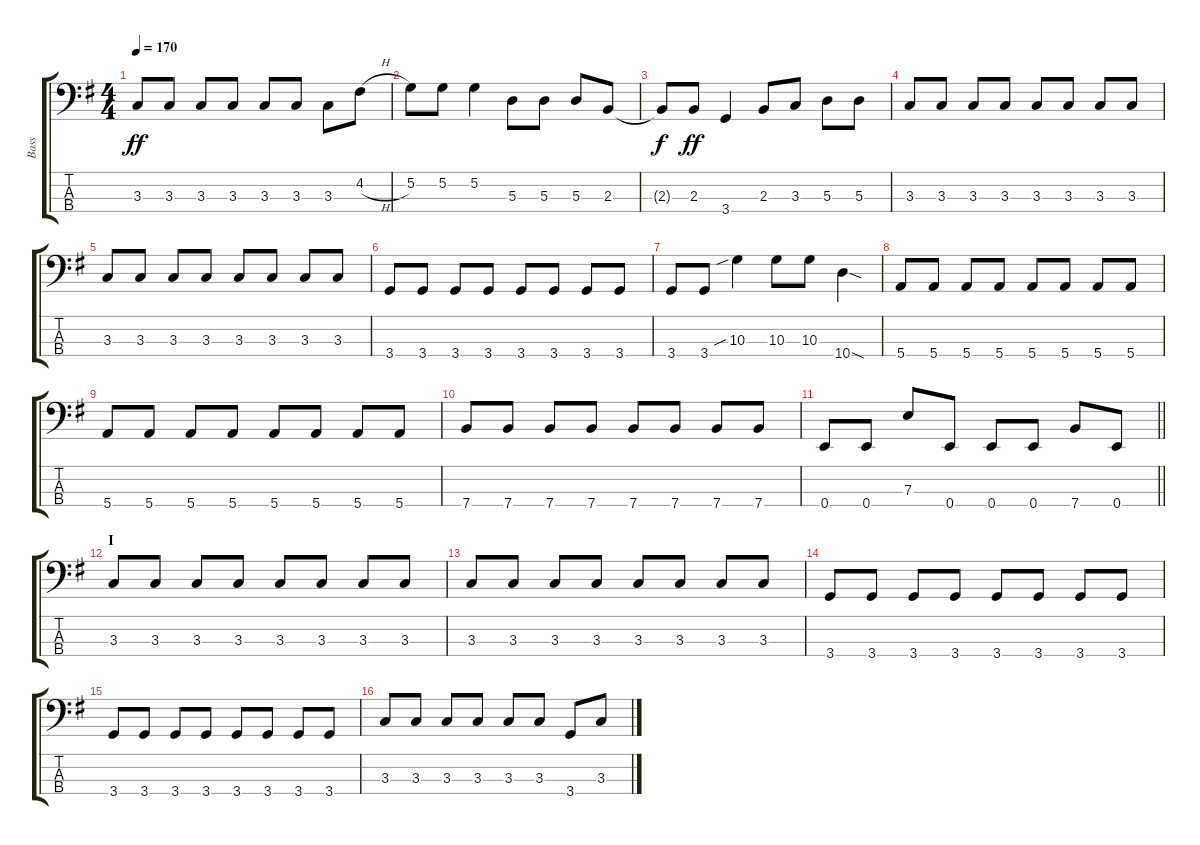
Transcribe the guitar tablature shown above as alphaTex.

\track ("Bass" "Bass") {instrument electricbasspick}
\staff {score tabs}
\tuning (G2 D2 A1 E1) {hide}
\ts (4 4)
\tempo 170
\clef f4
\ks g
3.3.8{dy ff} 3.3.8 3.3.8 3.3.8 3.3.8 3.3.8 3.3.8 4.2{h}.8 |
5.2.8 5.2.8 5.2.4 5.3.8 5.3.8 5.3.8 2.3.8 |
2.3{t}.8{dy f} 2.3.8{dy ff} 3.4.4 2.3.8 3.3.8 5.3.8 5.3.8 |
3.3.8 3.3.8 3.3.8 3.3.8 3.3.8 3.3.8 3.3.8 3.3.8 |
3.3.8 3.3.8 3.3.8 3.3.8 3.3.8 3.3.8 3.3.8 3.3.8 |
3.4.8 3.4.8 3.4.8 3.4.8 3.4.8 3.4.8 3.4.8 3.4.8 |
3.4.8 3.4.8 10.3{sib}.4 10.3.8 10.3.8 10.4{sod}.4 |
5.4.8 5.4.8 5.4.8 5.4.8 5.4.8 5.4.8 5.4.8 5.4.8 |
5.4.8 5.4.8 5.4.8 5.4.8 5.4.8 5.4.8 5.4.8 5.4.8 |
7.4.8 7.4.8 7.4.8 7.4.8 7.4.8 7.4.8 7.4.8 7.4.8 |
\barLineRight lightlight
0.4.8 0.4.8 7.3.8 0.4.8 0.4.8 0.4.8 7.4.8 0.4.8 |
\section ("" "I")
3.3.8 3.3.8 3.3.8 3.3.8 3.3.8 3.3.8 3.3.8 3.3.8 |
3.3.8 3.3.8 3.3.8 3.3.8 3.3.8 3.3.8 3.3.8 3.3.8 |
3.4.8 3.4.8 3.4.8 3.4.8 3.4.8 3.4.8 3.4.8 3.4.8 |
3.4.8 3.4.8 3.4.8 3.4.8 3.4.8 3.4.8 3.4.8 3.4.8 |
3.3.8 3.3.8 3.3.8 3.3.8 3.3.8 3.3.8 3.4.8 3.3.8
